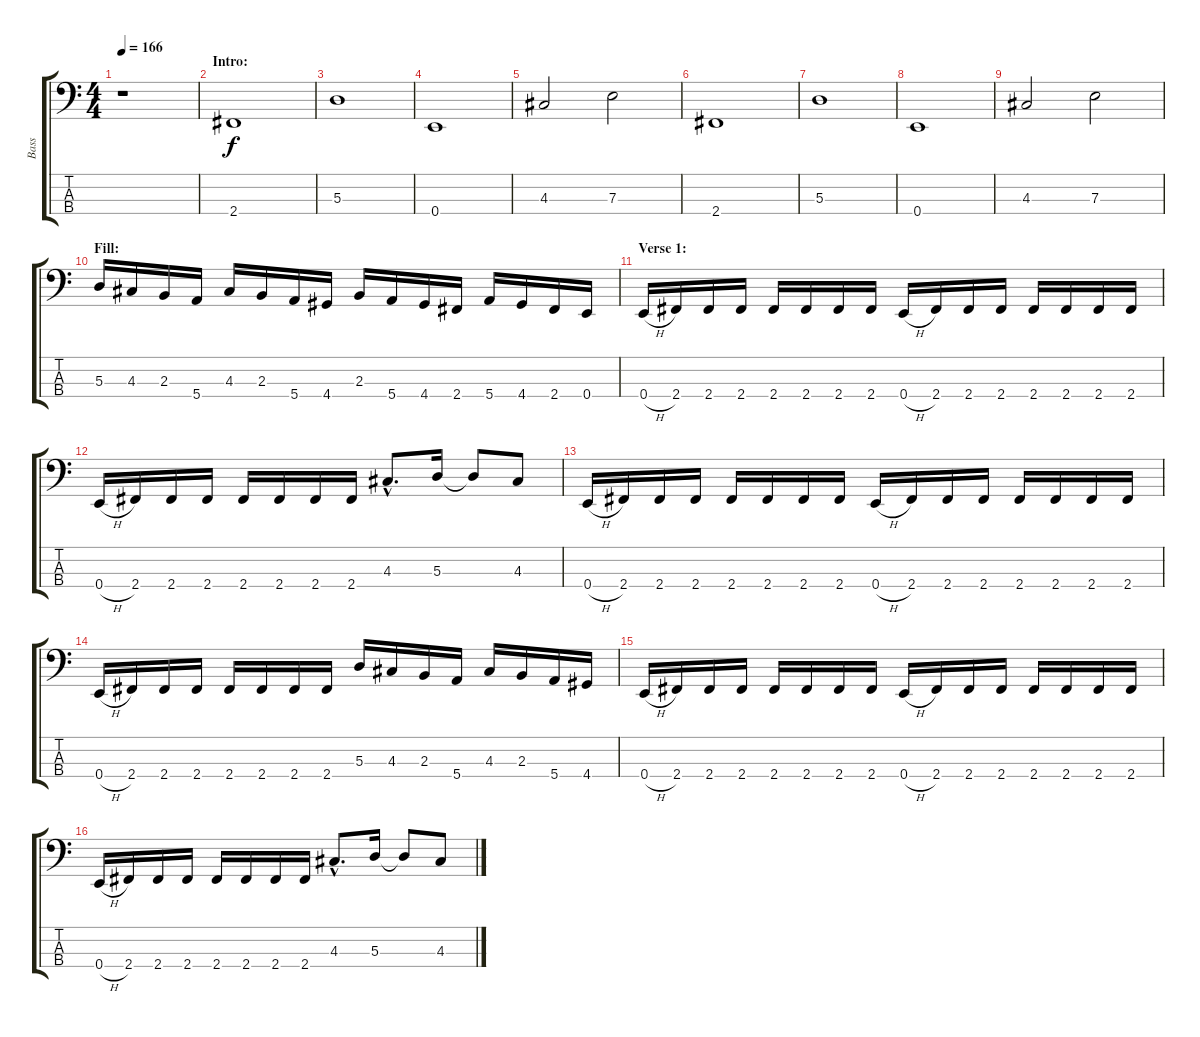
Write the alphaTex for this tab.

\track ("Bass" "Bass") {instrument electricbasspick}
\staff {score tabs}
\tuning (G2 D2 A1 E1) {hide}
\ts (4 4)
\tempo 166
\clef f4
\ks c
r.1{dy f instrument electricbasspick} |
\section ("" "Intro:")
2.4.1 |
5.3.1 |
0.4.1 |
4.3.2 7.3.2 |
2.4.1 |
5.3.1 |
0.4.1 |
4.3.2 7.3.2 |
\section ("" "Fill:")
5.3.16 4.3.16 2.3.16 5.4.16 4.3.16 2.3.16 5.4.16 4.4.16 2.3.16 5.4.16 4.4.16 2.4.16 5.4.16 4.4.16 2.4.16 0.4.16 |
\section ("" "Verse 1:")
0.4{h}.16 2.4.16 2.4.16 2.4.16 2.4.16 2.4.16 2.4.16 2.4.16 0.4{h}.16 2.4.16 2.4.16 2.4.16 2.4.16 2.4.16 2.4.16 2.4.16 |
0.4{h}.16 2.4.16 2.4.16 2.4.16 2.4.16 2.4.16 2.4.16 2.4.16 4.3{hac}.8{d} 5.3.16 5.3{t}.8 4.3.8 |
0.4{h}.16 2.4.16 2.4.16 2.4.16 2.4.16 2.4.16 2.4.16 2.4.16 0.4{h}.16 2.4.16 2.4.16 2.4.16 2.4.16 2.4.16 2.4.16 2.4.16 |
0.4{h}.16 2.4.16 2.4.16 2.4.16 2.4.16 2.4.16 2.4.16 2.4.16 5.3.16 4.3.16 2.3.16 5.4.16 4.3.16 2.3.16 5.4.16 4.4.16 |
0.4{h}.16 2.4.16 2.4.16 2.4.16 2.4.16 2.4.16 2.4.16 2.4.16 0.4{h}.16 2.4.16 2.4.16 2.4.16 2.4.16 2.4.16 2.4.16 2.4.16 |
0.4{h}.16 2.4.16 2.4.16 2.4.16 2.4.16 2.4.16 2.4.16 2.4.16 4.3{hac}.8{d} 5.3.16 5.3{t}.8 4.3.8
